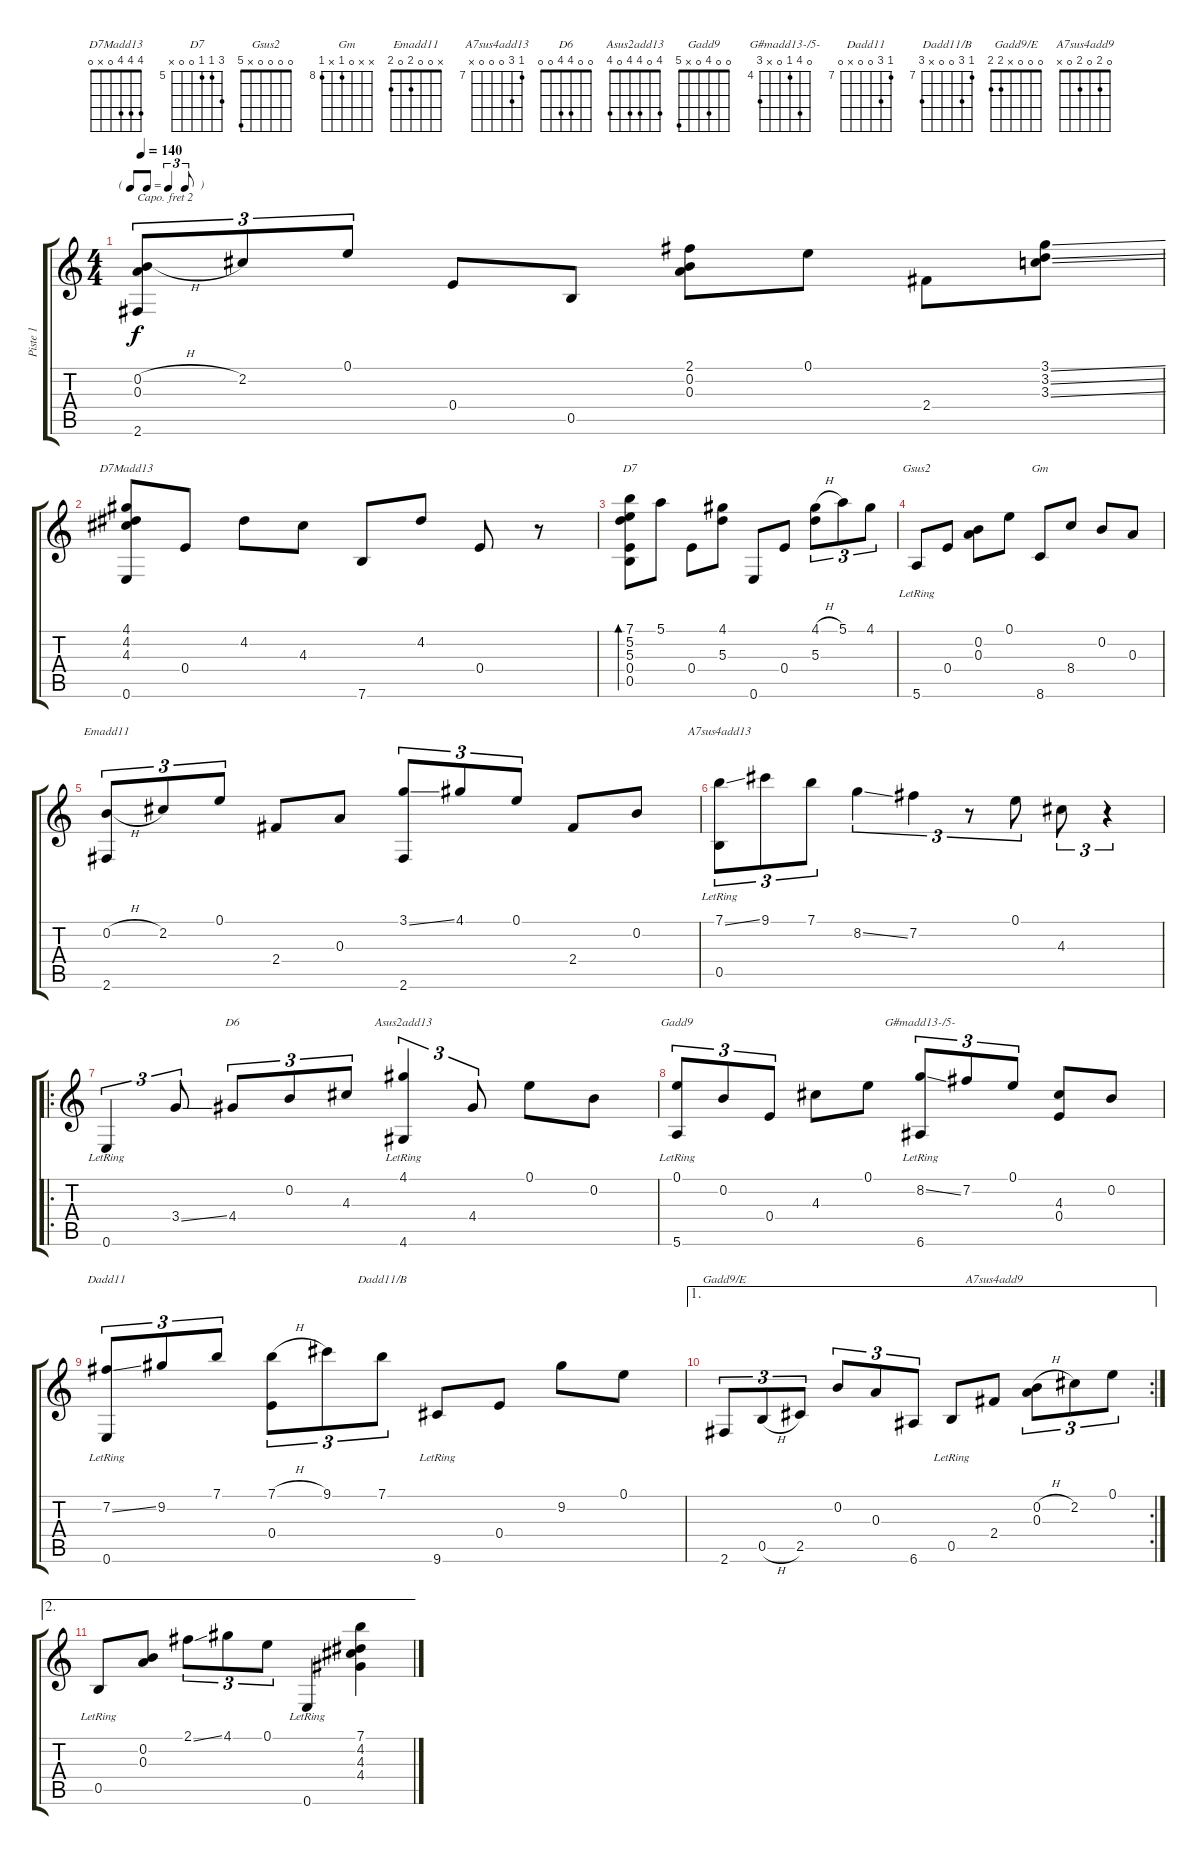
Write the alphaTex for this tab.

\track ("Piste 1" "Piste 1") {instrument acousticguitarnylon}
\staff {score tabs}
\capo 2
\tuning (D4 A3 G3 D3 A2 D2) {hide}
\chord ("D7Madd13" 4 4 4 0 x 0)
\chord ("D7" 7 5 5 0 0 x) {firstfret 5}
\chord ("Gsus2" 0 0 0 0 x 5)
\chord ("Gm" x x 0 8 x 8) {firstfret 8}
\chord ("Emadd11" x 0 0 2 0 2)
\chord ("A7sus4add13" 7 9 0 0 0 x) {firstfret 7}
\chord ("D6" 0 0 4 4 0 0)
\chord ("Asus2add13" 4 0 4 4 0 4)
\chord ("Gadd9" 0 0 4 0 x 5)
\chord ("G#madd13-/5-" 0 7 4 0 x 6) {firstfret 4}
\chord ("Dadd11" 7 9 0 0 x 0) {firstfret 7}
\chord ("Dadd11/B" 7 9 0 0 x 9) {firstfret 7}
\chord ("Gadd9/E" 0 0 0 x 2 2)
\chord ("A7sus4add9" 0 2 0 2 0 x)
\ts (4 4)
\tf triplet8th
\tempo 140
\clef g2
\ks c
(0.2{h} 0.3 2.6).8{tu (3 2) dy f} 2.2.8{tu (3 2)} 0.1.8{tu (3 2)} 0.4.8 0.5.8 (2.1 0.2 0.3).8 0.1.8 2.4.8 (3.1{ss} 3.2{ss} 3.3{ss}).8 |
(4.1 4.2 4.3 0.6).8{ch "D7Madd13"} 0.4.8 4.2.8 4.3.8 7.6.8 4.2.8 0.4.8 r.8 |
(7.1 5.2 5.3 0.4 0.5).8{bd 60 ch "D7"} 5.1.8 0.4.8 (4.1 5.3).8 0.6.8 0.4.8 (4.1{h} 5.3).8{tu (3 2)} 5.1.8{tu (3 2)} 4.1.8{tu (3 2)} |
5.6{lr}.8{ch "Gsus2"} 0.4.8 (0.2 0.3).8 0.1.8 8.6.8{ch "Gm"} 8.4.8 0.2.8 0.3.8 |
(0.2{h} 2.6).8{tu (3 2) ch "Emadd11"} 2.2.8{tu (3 2)} 0.1.8{tu (3 2)} 2.4.8 0.3.8 (3.1{ss} 2.6).8{tu (3 2)} 4.1.8{tu (3 2)} 0.1.8{tu (3 2)} 2.4.8 0.2.8 |
(7.1{ss} 0.5{lr}).8{tu (3 2) ch "A7sus4add13"} 9.1.8{tu (3 2)} 7.1.8{tu (3 2)} 8.2{ss}.4{tu (3 2)} 7.2.4{tu (3 2)} r.8{tu (3 2)} 0.1.8{tu (3 2)} 4.3.8{tu (3 2)} r.4{tu (3 2)} |
\ro
0.6{lr}.4{tu (3 2)} 3.4{ss}.8{tu (3 2)} 4.4.8{tu (3 2) ch "D6"} 0.2.8{tu (3 2)} 4.3.8{tu (3 2)} (4.1 4.6{lr}).4{tu (3 2) ch "Asus2add13"} 4.4.8{tu (3 2)} 0.1.8 0.2.8 |
(0.1 5.6{lr}).8{tu (3 2) ch "Gadd9"} 0.2.8{tu (3 2)} 0.4.8{tu (3 2)} 4.3.8 0.1.8 (8.2{ss} 6.6{lr}).8{tu (3 2) ch "G#madd13-/5-"} 7.2.8{tu (3 2)} 0.1.8{tu (3 2)} (4.3 0.4).8 0.2.8 |
(7.2{ss} 0.6{lr}).8{tu (3 2) ch "Dadd11"} 9.2.8{tu (3 2)} 7.1.8{tu (3 2)} (7.1{h} 0.4).8{tu (3 2)} 9.1.8{tu (3 2)} 7.1.8{tu (3 2) ch "Dadd11/B"} 9.6{lr}.8 0.4.8 9.2.8 0.1.8 |
\ae 1
\rc 2
2.6.8{tu (3 2) ch "Gadd9/E"} 0.5{h}.8{tu (3 2)} 2.5.8{tu (3 2)} 0.2.8{tu (3 2)} 0.3.8{tu (3 2)} 6.6.8{tu (3 2)} 0.5{lr}.8 2.4.8{ch "A7sus4add9"} (0.2{h} 0.3).8{tu (3 2)} 2.2.8{tu (3 2)} 0.1.8{tu (3 2)} |
\ae 2
0.5{lr}.8 (0.2 0.3).8 2.1{ss}.8{tu (3 2)} 4.1.8{tu (3 2)} 0.1.8{tu (3 2)} 0.6{lr}.4 (7.1 4.2 4.3 4.4).4
